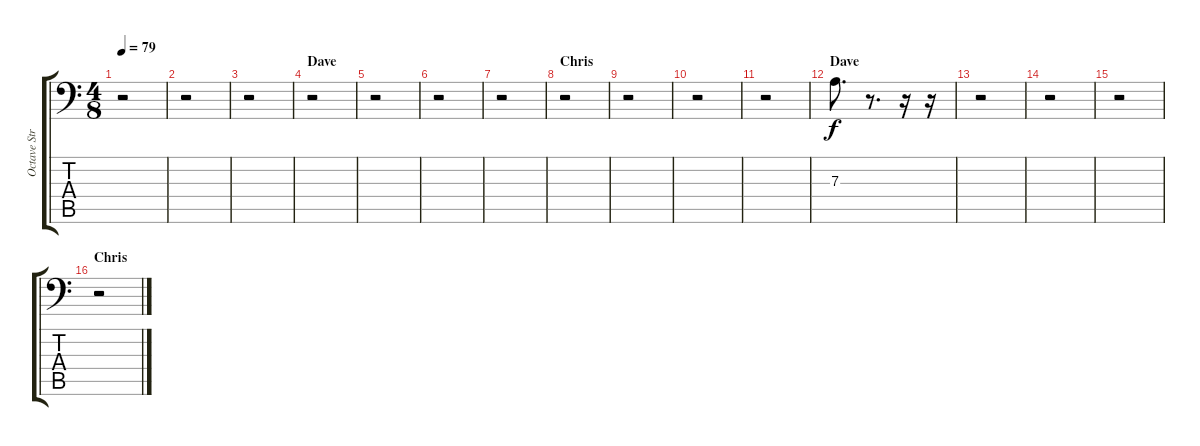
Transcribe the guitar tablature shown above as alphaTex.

\track ("Octave Strings - Violin" "Octave Str") {instrument stringensemble1}
\staff {score tabs}
\tuning (E4 A3 D3 G2 C2 F1) {hide}
\ts (4 8)
\tempo 79
\clef f4
\ks c
r.2{dy f} |
r.2 |
r.2 |
\section ("" "Dave")
r.2 |
r.2 |
r.2 |
r.2 |
\section ("" "Chris")
r.2 |
r.2 |
r.2 |
r.2 |
\section ("" "Dave")
7.3.8{d} r.8{d} r.16 r.16 |
r.2 |
r.2 |
r.2 |
\section ("" "Chris")
r.2
